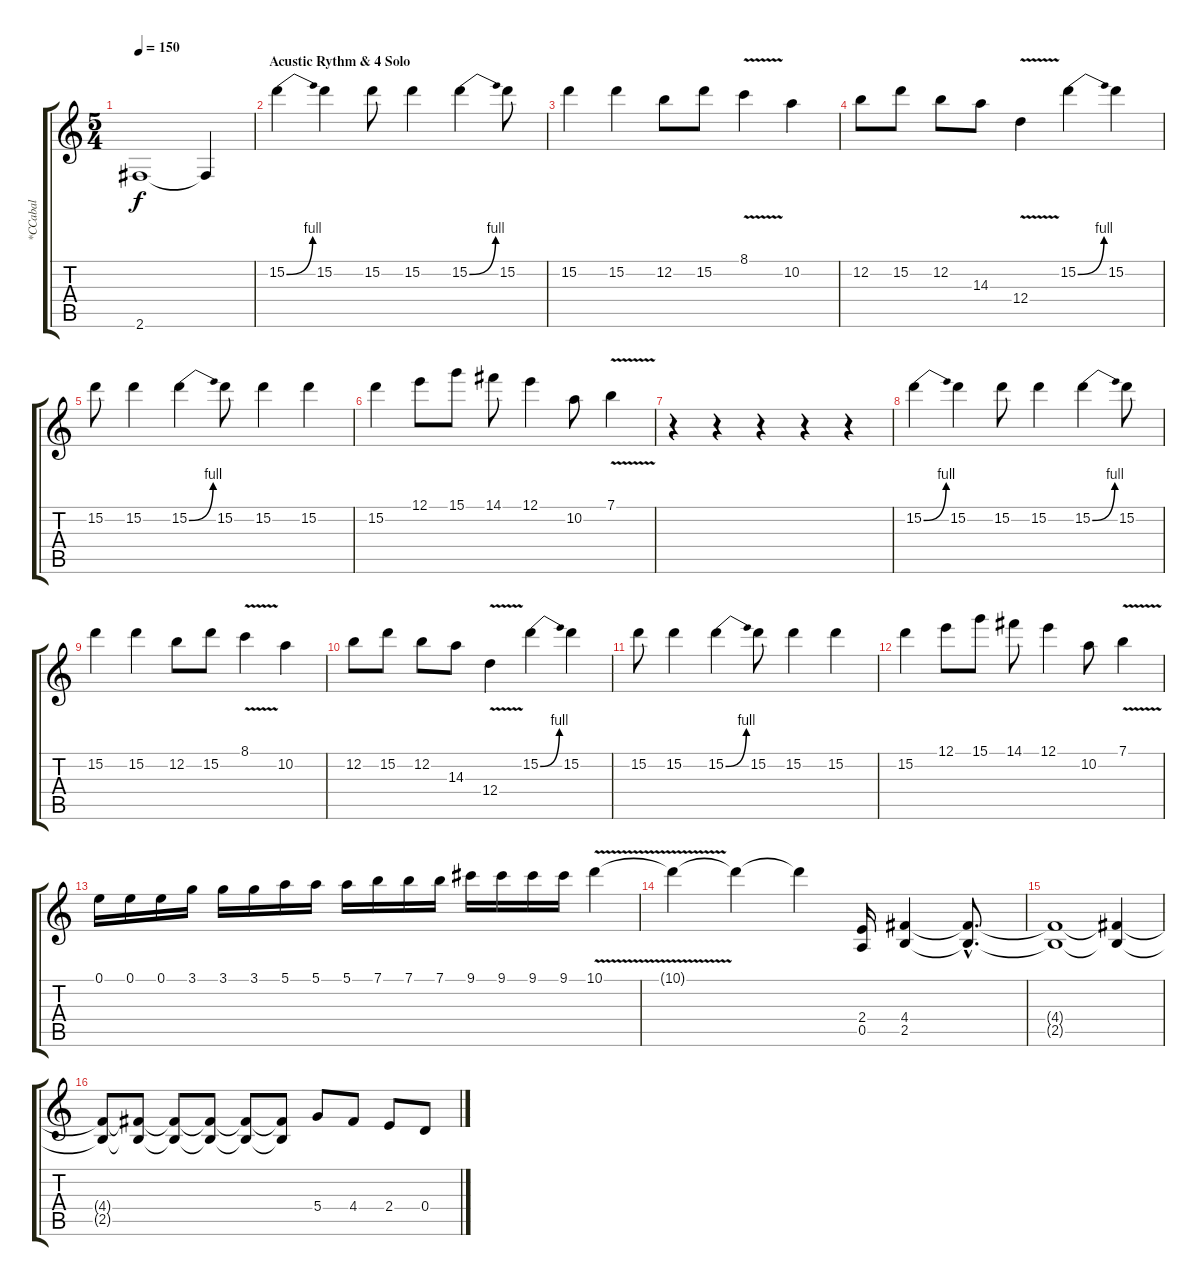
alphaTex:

\track ("*CCabal" "*CCabal") {instrument distortionguitar}
\staff {score tabs}
\tuning (E4 B3 G3 D3 A2 E2) {hide}
\ts (5 4)
\tempo 150
\clef g2
\ks c
2.6.1{dy f} 2.6{t}.4 |
\section ("" "Acustic Rythm & 4 Solo ")
15.2{be (bend 0 0 60 4)}.4{instrument acousticguitarsteel} 15.2.4 15.2.8 15.2.4 15.2{be (bend 0 0 60 4)}.4 15.2.8 |
15.2.4 15.2.4 12.2.8 15.2.8 8.1{v}.4 10.2.4 |
12.2.8 15.2.8 12.2.8 14.3.8 12.4{v}.4 15.2{be (bend 0 0 60 4)}.4 15.2.4 |
15.2.8 15.2.4 15.2{be (bend 0 0 60 4)}.4 15.2.8 15.2.4 15.2.4 |
15.2.4 12.1.8 15.1.8 14.1.8 12.1.4 10.2.8 7.1{v}.4 |
r.4 r.4 r.4 r.4 r.4 |
15.2{be (bend 0 0 60 4)}.4{instrument distortionguitar} 15.2.4 15.2.8 15.2.4 15.2{be (bend 0 0 60 4)}.4 15.2.8 |
15.2.4 15.2.4 12.2.8 15.2.8 8.1{v}.4 10.2.4 |
12.2.8 15.2.8 12.2.8 14.3.8 12.4{v}.4 15.2{be (bend 0 0 60 4)}.4 15.2.4 |
15.2.8 15.2.4 15.2{be (bend 0 0 60 4)}.4 15.2.8 15.2.4 15.2.4 |
15.2.4 12.1.8 15.1.8 14.1.8 12.1.4 10.2.8 7.1{v}.4 |
0.1.16 0.1.16 0.1.16 3.1.16 3.1.16 3.1.16 5.1.16 5.1.16 5.1.16 7.1.16 7.1.16 7.1.16 9.1.16 9.1.16 9.1.16 9.1.16 10.1{v}.4 |
10.1{t}.4 10.1{t}.4 10.1{t}.4 (2.4 0.5).16 (4.4 2.5).4 (4.4{hac t} 2.5{hac t}).8{d} |
(4.4{t} 2.5{t}).1 (4.4{t} 2.5{t}).4 |
(4.4{t} 2.5{t}).8 (4.4{t} 2.5{t}).8 (4.4{t} 2.5{t}).8 (4.4{t} 2.5{t}).8 (4.4{t} 2.5{t}).8 (4.4{t} 2.5{t}).8 5.4.8 4.4.8 2.4.8 0.4.8
